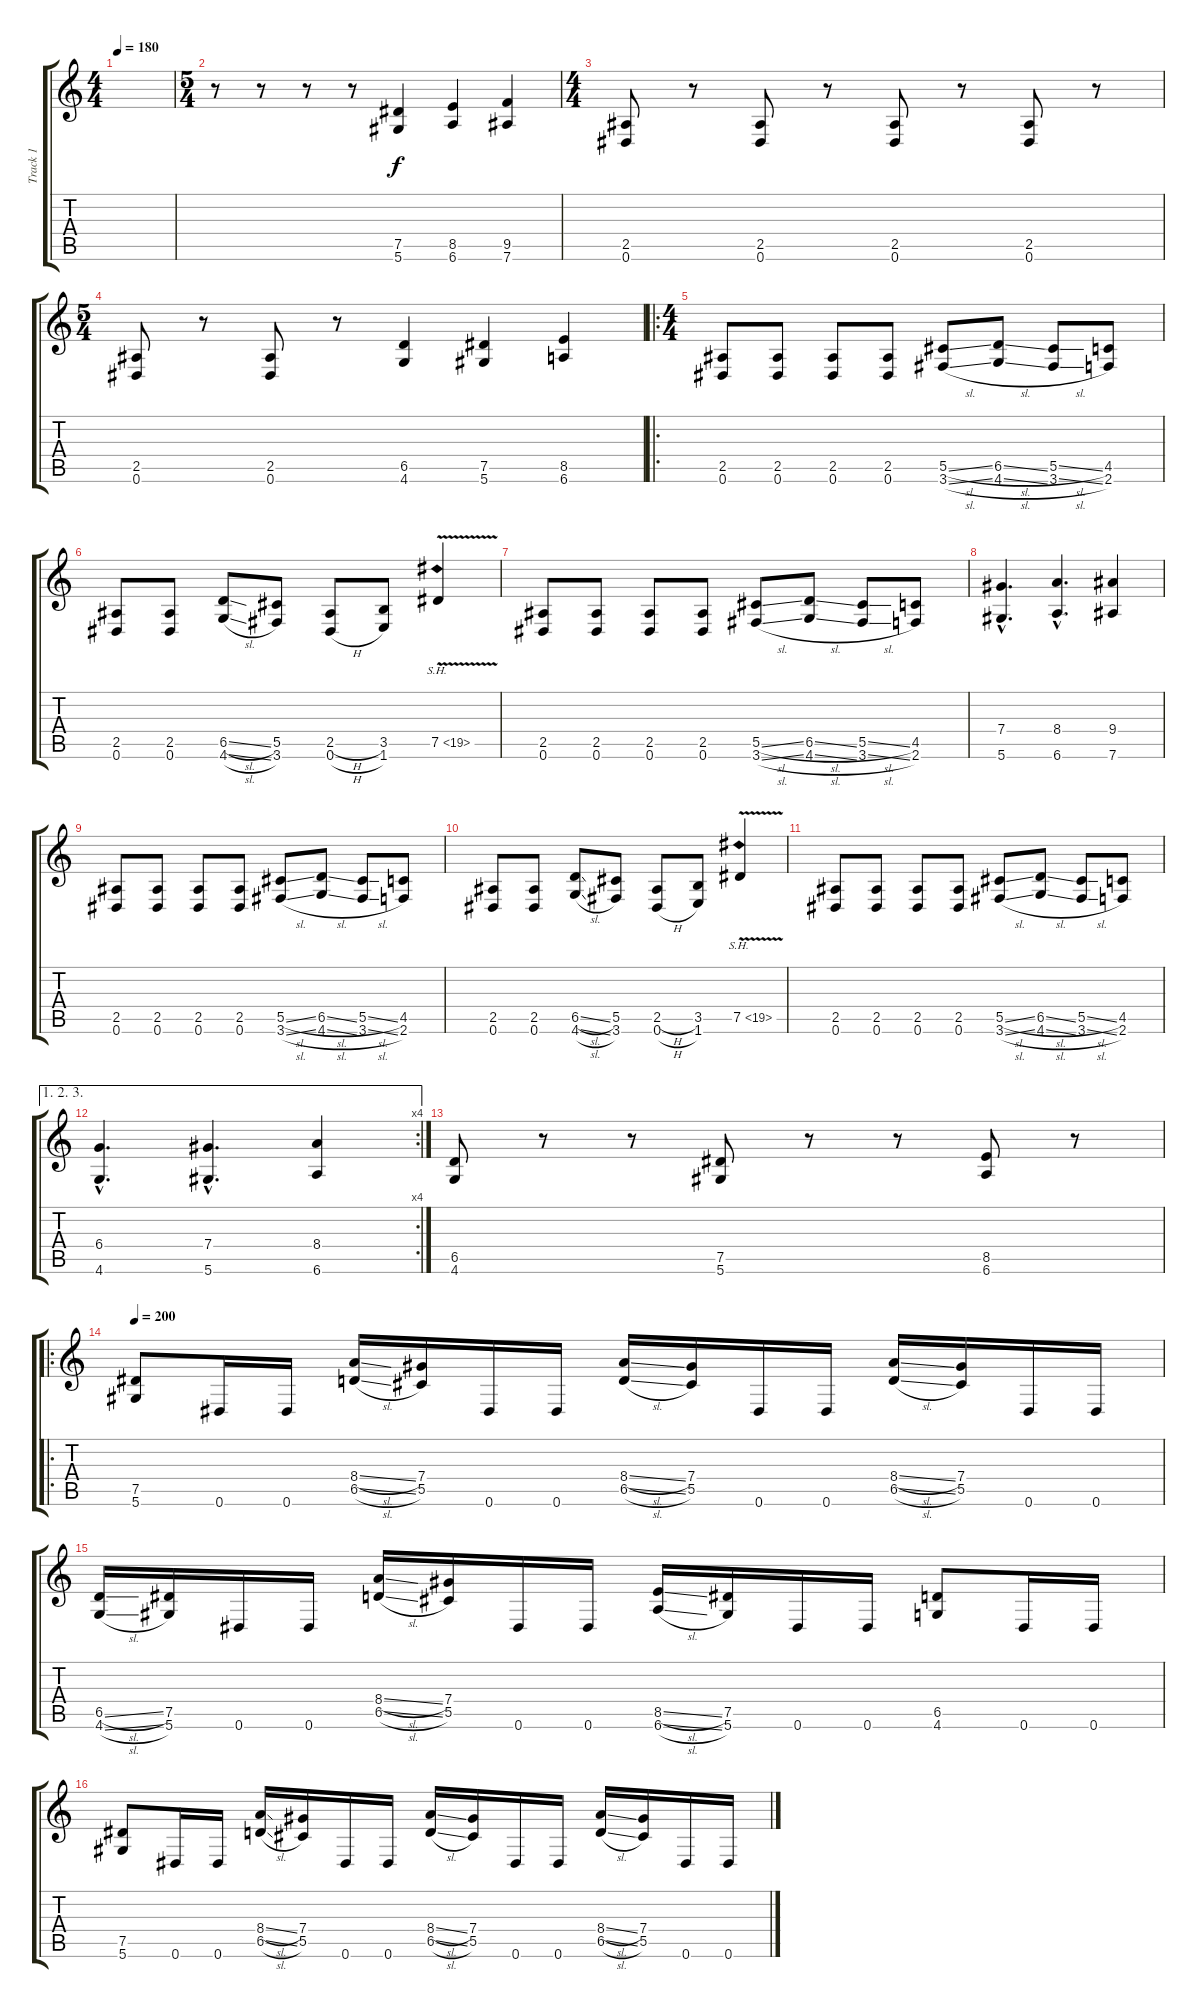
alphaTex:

\track ("Track 1" "Track 1") {instrument distortionguitar}
\staff {score tabs}
\tuning (Eb4 Bb3 Gb3 Db3 Ab2 Eb2) {hide}
\ts (4 4)
\tempo 180
\clef g2
\ks c
|
\ts (5 4)
r.8 r.8 r.8 r.8 (7.5 5.6).4 (8.5 6.6).4 (9.5 7.6).4 |
\ts (4 4)
(2.5 0.6).8 r.8 (2.5 0.6).8 r.8 (2.5 0.6).8 r.8 (2.5 0.6).8 r.8 |
\ts (5 4)
(2.5 0.6).8 r.8 (2.5 0.6).8 r.8 (6.5 4.6).4 (7.5 5.6).4 (8.5 6.6).4 |
\ro
\ts (4 4)
(2.5 0.6).8 (2.5 0.6).8 (2.5 0.6).8 (2.5 0.6).8 (5.5{sl} 3.6{sl}).8 (6.5{sl} 4.6{sl}).8 (5.5{sl} 3.6{sl}).8 (4.5 2.6).8 |
(2.5 0.6).8 (2.5 0.6).8 (6.5{sl} 4.6{sl}).8 (5.5 3.6).8 (2.5{h} 0.6{h}).8 (3.5 1.6).8 7.5{sh 12 v}.4 |
(2.5 0.6).8 (2.5 0.6).8 (2.5 0.6).8 (2.5 0.6).8 (5.5{sl} 3.6{sl}).8 (6.5{sl} 4.6{sl}).8 (5.5{sl} 3.6{sl}).8 (4.5 2.6).8 |
(7.4{hac} 5.6{hac}).4{d} (8.4{hac} 6.6{hac}).4{d} (9.4 7.6).4 |
(2.5 0.6).8 (2.5 0.6).8 (2.5 0.6).8 (2.5 0.6).8 (5.5{sl} 3.6{sl}).8 (6.5{sl} 4.6{sl}).8 (5.5{sl} 3.6{sl}).8 (4.5 2.6).8 |
(2.5 0.6).8 (2.5 0.6).8 (6.5{sl} 4.6{sl}).8 (5.5 3.6).8 (2.5{h} 0.6{h}).8 (3.5 1.6).8 7.5{sh 12 v}.4 |
(2.5 0.6).8 (2.5 0.6).8 (2.5 0.6).8 (2.5 0.6).8 (5.5{sl} 3.6{sl}).8 (6.5{sl} 4.6{sl}).8 (5.5{sl} 3.6{sl}).8 (4.5 2.6).8 |
\ae (1 2 3)
\rc 4
(6.4{hac} 4.6{hac}).4{d} (7.4{hac} 5.6{hac}).4{d} (8.4 6.6).4 |
(6.5 4.6).8 r.8 r.8 (7.5 5.6).8 r.8 r.8 (8.5 6.6).8 r.8 |
\ro
\tempo 200
(7.5 5.6).8 0.6.16 0.6.16 (8.4{sl} 6.5{sl}).16 (7.4 5.5).16 0.6.16 0.6.16 (8.4{sl} 6.5{sl}).16 (7.4 5.5).16 0.6.16 0.6.16 (8.4{sl} 6.5{sl}).16 (7.4 5.5).16 0.6.16 0.6.16 |
(6.5{sl} 4.6{sl}).16 (7.5 5.6).16 0.6.16 0.6.16 (8.4{sl} 6.5{sl}).16 (7.4 5.5).16 0.6.16 0.6.16 (8.5{sl} 6.6{sl}).16 (7.5 5.6).16 0.6.16 0.6.16 (6.5 4.6).8 0.6.16 0.6.16 |
(7.5 5.6).8 0.6.16 0.6.16 (8.4{sl} 6.5{sl}).16 (7.4 5.5).16 0.6.16 0.6.16 (8.4{sl} 6.5{sl}).16 (7.4 5.5).16 0.6.16 0.6.16 (8.4{sl} 6.5{sl}).16 (7.4 5.5).16 0.6.16 0.6.16
